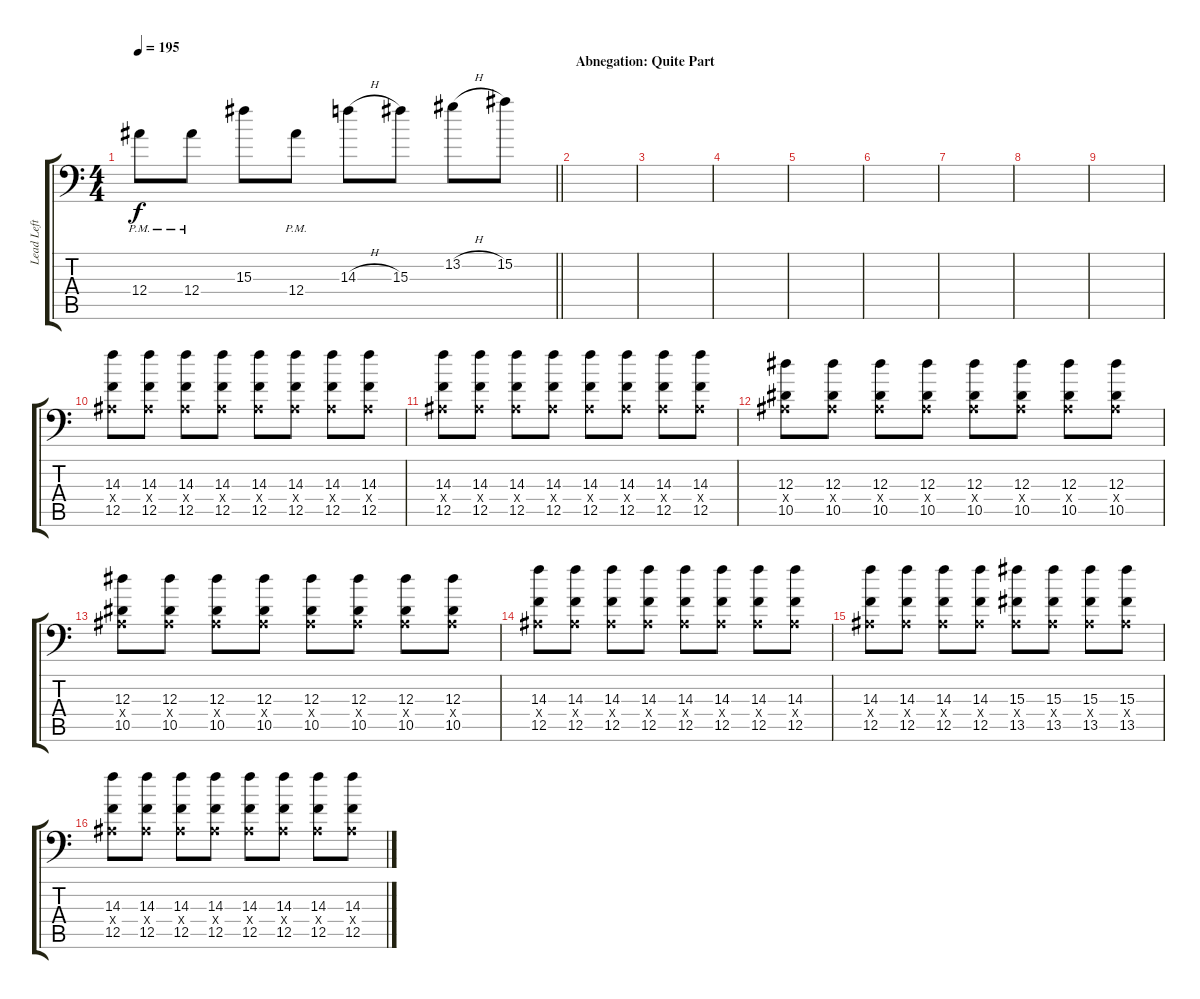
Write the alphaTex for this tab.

\track ("Lead Left 1" "Lead Left ") {instrument distortionguitar}
\staff {score tabs}
\tuning (C4 G3 Eb3 Bb2 F2 Bb1) {hide}
\ts (4 4)
\tempo 195
\clef f4
\barLineRight lightlight
\ks c
12.4{pm}.8{dy f} 12.4{pm}.8 15.3.8 12.4{pm}.8 14.3{h}.8 15.3.8 13.2{h}.8 15.2.8 |
\section ("" "Abnegation: Quite Part")
|
|
|
|
|
|
|
|
(14.3 0.4{x} 12.5).8 (14.3 0.4{x} 12.5).8 (14.3 0.4{x} 12.5).8 (14.3 0.4{x} 12.5).8 (14.3 0.4{x} 12.5).8 (14.3 0.4{x} 12.5).8 (14.3 0.4{x} 12.5).8 (14.3 0.4{x} 12.5).8 |
(14.3 0.4{x} 12.5).8 (14.3 0.4{x} 12.5).8 (14.3 0.4{x} 12.5).8 (14.3 0.4{x} 12.5).8 (14.3 0.4{x} 12.5).8 (14.3 0.4{x} 12.5).8 (14.3 0.4{x} 12.5).8 (14.3 0.4{x} 12.5).8 |
(12.3 0.4{x} 10.5).8 (12.3 0.4{x} 10.5).8 (12.3 0.4{x} 10.5).8 (12.3 0.4{x} 10.5).8 (12.3 0.4{x} 10.5).8 (12.3 0.4{x} 10.5).8 (12.3 0.4{x} 10.5).8 (12.3 0.4{x} 10.5).8 |
(12.3 0.4{x} 10.5).8 (12.3 0.4{x} 10.5).8 (12.3 0.4{x} 10.5).8 (12.3 0.4{x} 10.5).8 (12.3 0.4{x} 10.5).8 (12.3 0.4{x} 10.5).8 (12.3 0.4{x} 10.5).8 (12.3 0.4{x} 10.5).8 |
(14.3 0.4{x} 12.5).8 (14.3 0.4{x} 12.5).8 (14.3 0.4{x} 12.5).8 (14.3 0.4{x} 12.5).8 (14.3 0.4{x} 12.5).8 (14.3 0.4{x} 12.5).8 (14.3 0.4{x} 12.5).8 (14.3 0.4{x} 12.5).8 |
(14.3 0.4{x} 12.5).8 (14.3 0.4{x} 12.5).8 (14.3 0.4{x} 12.5).8 (14.3 0.4{x} 12.5).8 (15.3 0.4{x} 13.5).8 (15.3 0.4{x} 13.5).8 (15.3 0.4{x} 13.5).8 (15.3 0.4{x} 13.5).8 |
(14.3 0.4{x} 12.5).8 (14.3 0.4{x} 12.5).8 (14.3 0.4{x} 12.5).8 (14.3 0.4{x} 12.5).8 (14.3 0.4{x} 12.5).8 (14.3 0.4{x} 12.5).8 (14.3 0.4{x} 12.5).8 (14.3 0.4{x} 12.5).8
